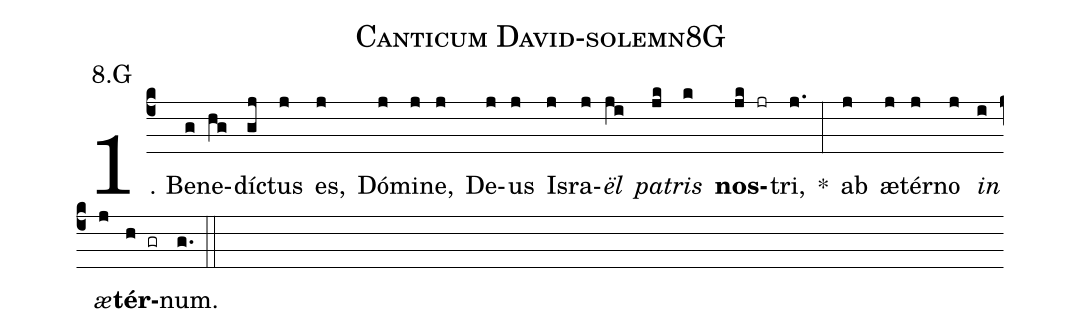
name: Canticum David-solemn8G;
annotation: 8.G;
%%
(c4)1. Be(g)ne(hg)díc(gj)tus(j) es,(j) Dó(j)mi(j)ne,(j) De(j)us(j) Is(j)ra(j)<i>ël</i>(ji) <i>pa</i>(jk)<i>tris</i>(k) <b>nos</b>(jk jr)tri,(j.) *(:) ab(j) æ(j)tér(j)no(j) <i>in</i>(i) <i>æ</i>(j)<b>tér</b>(h gr)num.(g.) (::)
